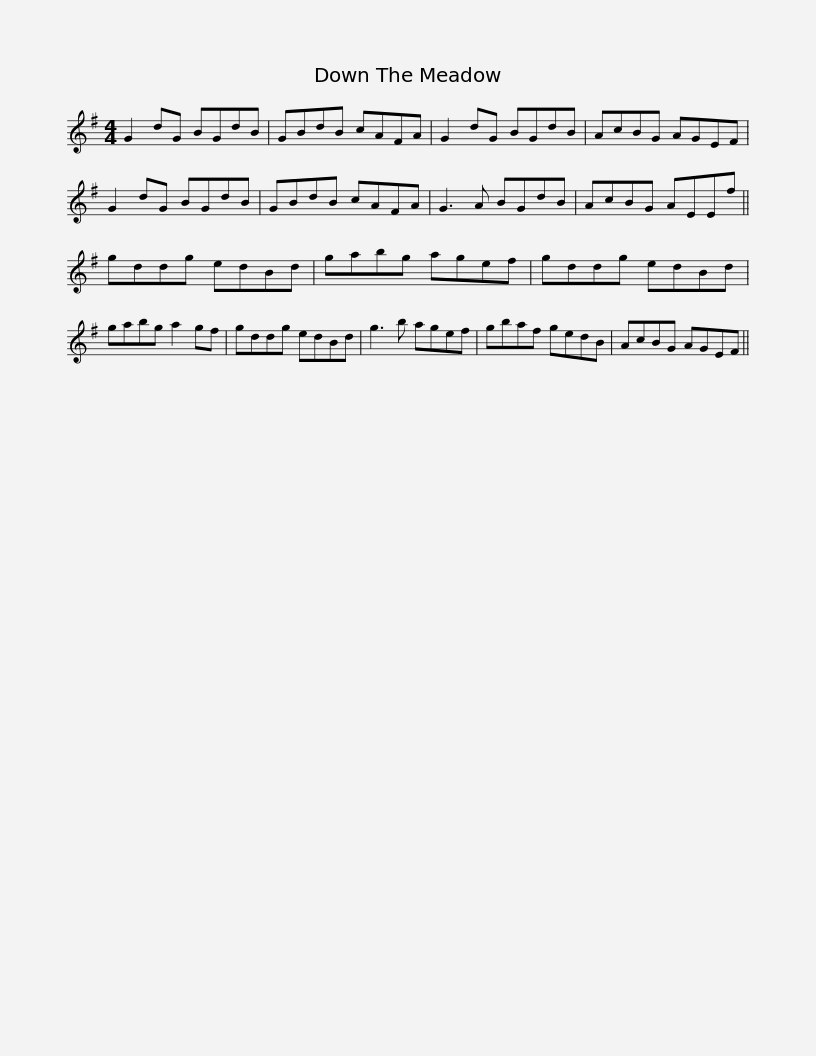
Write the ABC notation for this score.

X:1
L:1/8
M:4/4
I:linebreak $
K:G
V:1 treble
V:1
 G2 dG BGdB | GBdB cAFA | G2 dG BGdB | AcBG AGEF | G2 dG BGdB | %5
 GBdB cAFA |$ G3 A BGdB | AcBG AEEf || gddg edBd | gabg agef | %10
 gddg edBd |$ gabg a2 gf | gddg edBd | g3 b agef | gbaf gedB | %15
 AcBG AGEF || %16
